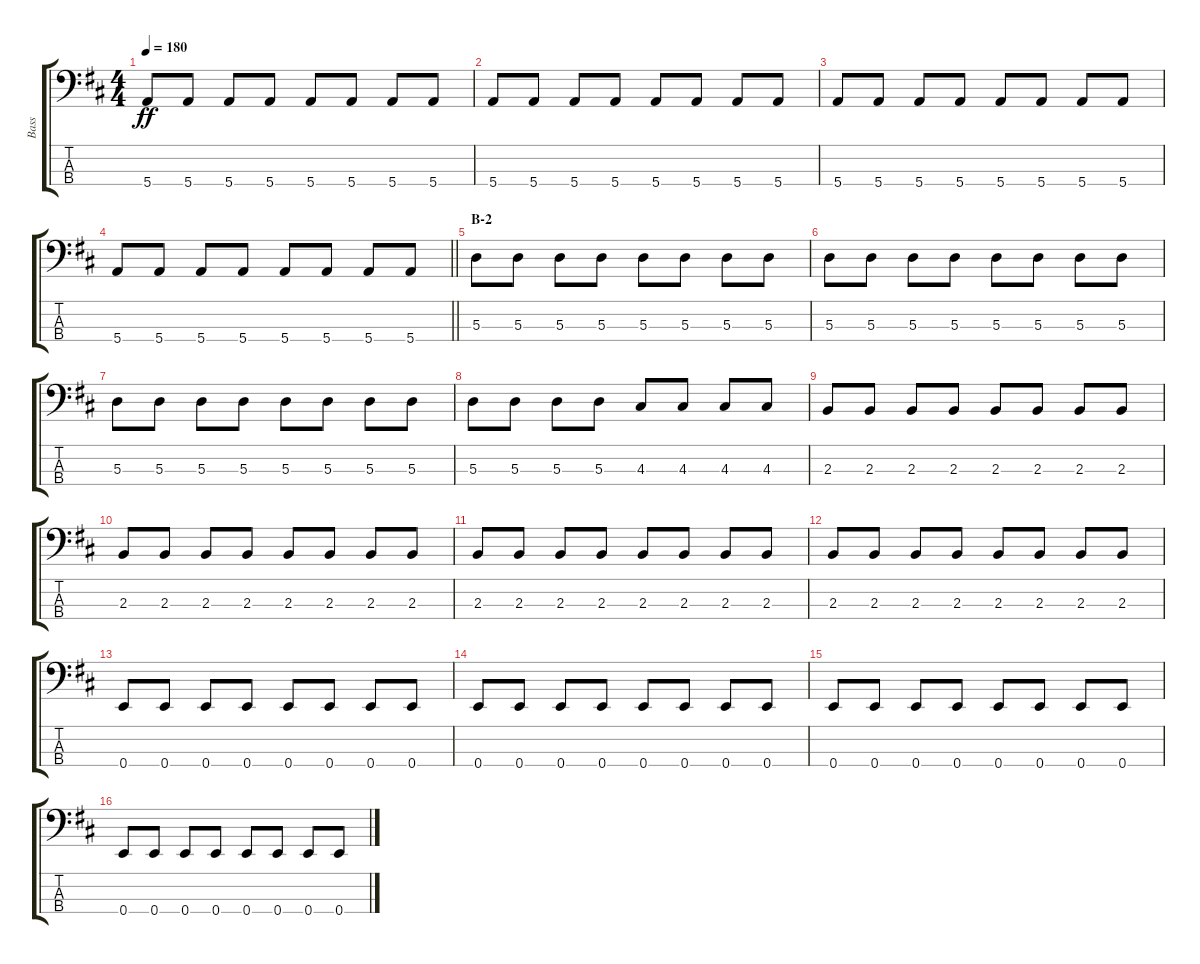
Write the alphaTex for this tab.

\track ("Bass" "Bass") {instrument electricbasspick}
\staff {score tabs}
\tuning (G2 D2 A1 E1) {hide}
\ts (4 4)
\tempo 180
\clef f4
\ks d
5.4.8{dy ff} 5.4.8 5.4.8 5.4.8 5.4.8 5.4.8 5.4.8 5.4.8 |
5.4.8 5.4.8 5.4.8 5.4.8 5.4.8 5.4.8 5.4.8 5.4.8 |
5.4.8 5.4.8 5.4.8 5.4.8 5.4.8 5.4.8 5.4.8 5.4.8 |
\barLineRight lightlight
5.4.8 5.4.8 5.4.8 5.4.8 5.4.8 5.4.8 5.4.8 5.4.8 |
\section ("" "B-2")
5.3.8 5.3.8 5.3.8 5.3.8 5.3.8 5.3.8 5.3.8 5.3.8 |
5.3.8 5.3.8 5.3.8 5.3.8 5.3.8 5.3.8 5.3.8 5.3.8 |
5.3.8 5.3.8 5.3.8 5.3.8 5.3.8 5.3.8 5.3.8 5.3.8 |
5.3.8 5.3.8 5.3.8 5.3.8 4.3.8 4.3.8 4.3.8 4.3.8 |
2.3.8 2.3.8 2.3.8 2.3.8 2.3.8 2.3.8 2.3.8 2.3.8 |
2.3.8 2.3.8 2.3.8 2.3.8 2.3.8 2.3.8 2.3.8 2.3.8 |
2.3.8 2.3.8 2.3.8 2.3.8 2.3.8 2.3.8 2.3.8 2.3.8 |
2.3.8 2.3.8 2.3.8 2.3.8 2.3.8 2.3.8 2.3.8 2.3.8 |
0.4.8 0.4.8 0.4.8 0.4.8 0.4.8 0.4.8 0.4.8 0.4.8 |
0.4.8 0.4.8 0.4.8 0.4.8 0.4.8 0.4.8 0.4.8 0.4.8 |
0.4.8 0.4.8 0.4.8 0.4.8 0.4.8 0.4.8 0.4.8 0.4.8 |
0.4.8 0.4.8 0.4.8 0.4.8 0.4.8 0.4.8 0.4.8 0.4.8
